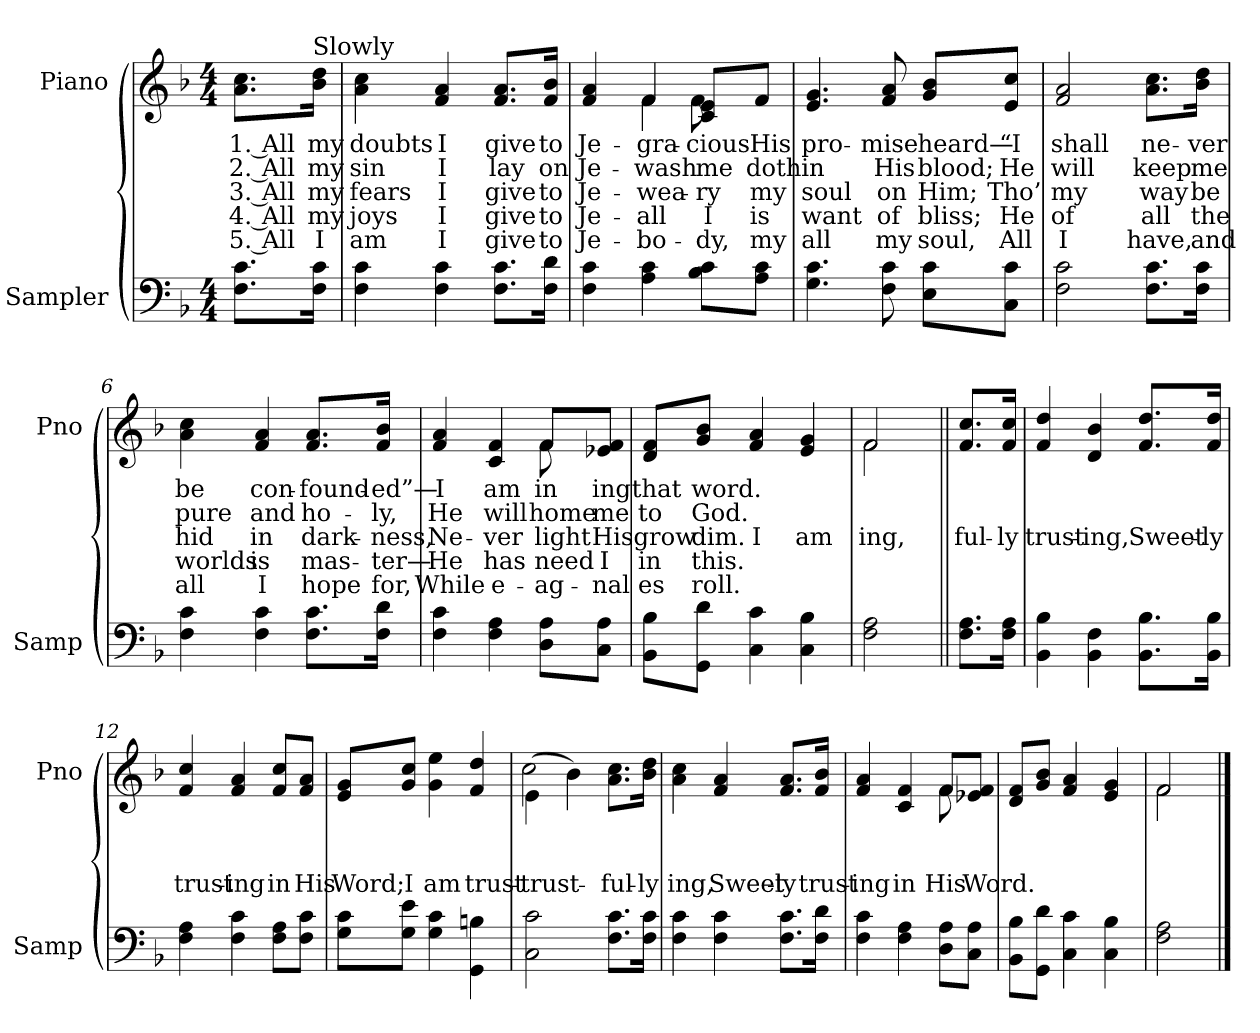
**kern	**kern	**text	**text	**text	**text	**text
*part2	*part1	*part1	*part1	*part1	*part1	*part1
*staff2	*staff1	*staff1	*staff1	*staff1	*staff1	*staff1
*I"Sampler	*I"Piano	*	*	*	*	*
*I'Samp	*I'Pno	*	*	*	*	*
*clefF4	*clefG2	*	*	*	*	*
*k[b-]	*k[b-]	*	*	*	*	*
*F:	*F:	*	*	*	*	*
*M4/4	*M4/4	*	*	*	*	*
=1	=1	=1	=1	=1	=1	=1
8.F\ 8.c\L	8.a\ 8.cc\L	1. All	2. All	3. All	4. All	5. All
!	!LO:TX:t=Slowly	!	!	!	!	!
16F\ 16c\Jk	16b-\ 16dd\Jk	my	my	my	my	I
=2	=2	=2	=2	=2	=2	=2
4F 4c	4a 4cc	doubts	sin	fears	joys	am
4F 4c	4f 4a	I	I	I	I	I
8.F\ 8.c\L	8.f/ 8.a/L	give	lay	give	give	give
16F\ 16d\Jk	16f/ 16b-/Jk	to	on	to	to	to
=3	=3	=3	=3	=3	=3	=3
*	*^	*	*	*	*	*
4F 4c	4f 4a	4ryy	Je-	Je-	Je-	Je-	Je-
4A 4c	4f/	4f	gra-	wash	wea-	all	bo-
8B-\ 8c\L	8c/ 8e/L	8f	-cious	me	-ry	I	-dy,
8A\ 8c\J	8f/J	8ryy	His	doth	my	is	my
*	*v	*v	*	*	*	*	*
=4	=4	=4	=4	=4	=4	=4
4.G 4.c	4.e 4.g	pro-	in	soul	want	all
8F 8c	8f 8a	-mise	His	on	of	my
8E\ 8c\L	8g/ 8b-/L	heard—	blood;	Him;	bliss;	soul,
8C\ 8c\J	8e/ 8cc/J	“I	He	Tho’	He	All
=5	=5	=5	=5	=5	=5	=5
2F 2c	2f 2a	shall	will	my	of	I
8.F\ 8.c\L	8.a\ 8.cc\L	ne-	keep	way	all	have,
16F\ 16c\Jk	16b-\ 16dd\Jk	-ver	me	be	the	and
=6	=6	=6	=6	=6	=6	=6
4F 4c	4a 4cc	be	pure	hid	worlds	all
4F 4c	4f 4a	con-	and	in	is	I
8.F\ 8.c\L	8.f/ 8.a/L	-found-	ho-	dark-	mas-	hope
16F\ 16d\Jk	16f/ 16b-/Jk	-ed”—	-ly,	-ness,	-ter—	for,
=7	=7	=7	=7	=7	=7	=7
*	*^	*	*	*	*	*
4F 4c	4f 4a	2ryy	I	He	Ne-	He	While
4F 4A	4c 4f	.	am	will	-ver	has	e-
8D\ 8A\L	8f/L	8f	in	home	light	need	ag-
8C\ 8A\J	8e-X/ 8f/J	8ryy	-ing	me	His	I	-nal
*	*v	*v	*	*	*	*	*
=8	=8	=8	=8	=8	=8	=8
8BB-\ 8B-\L	8d/ 8f/L	that	to	grow	in	-es
8GG\ 8d\J	8g/ 8b-/J	word.	God.	dim.	this.	roll.
4C 4c	4f 4a	.	.	I	.	.
4C 4B-	4e 4g	.	.	am	.	.
=9	=9	=9	=9	=9	=9	=9
*	*^	*	*	*	*	*
2F 2A	2f/	2f	.	.	-ing,	.	.
=10||	=10||	=10||	=10||	=10||	=10||	=10||	=10||
!	!LO:TX:t=Refrain	!	!	!	!	!	!
*	*v	*v	*	*	*	*	*
8.F\ 8.A\L	8.f/ 8.cc/L	.	.	ful-	.	.
16F\ 16A\Jk	16f/ 16cc/Jk	.	.	-ly	.	.
=11	=11	=11	=11	=11	=11	=11
4BB- 4B-	4f 4dd	.	.	trust-	.	.
4BB- 4F	4d 4b-	.	.	-ing,	.	.
8.BB-\ 8.B-\L	8.f/ 8.dd/L	.	.	Sweet-	.	.
16BB-\ 16B-\Jk	16f/ 16dd/Jk	.	.	-ly	.	.
=12	=12	=12	=12	=12	=12	=12
4F 4A	4f 4cc	.	.	trust-	.	.
4F 4c	4f 4a	.	.	-ing	.	.
8F\ 8A\L	8f/ 8cc/L	.	.	in	.	.
8F\ 8c\J	8f/ 8a/J	.	.	His	.	.
=13	=13	=13	=13	=13	=13	=13
8G\ 8c\L	8e/ 8g/L	.	.	Word;	.	.
8G\ 8e\J	8g/ 8cc/J	.	.	I	.	.
4G 4c	4g 4ee	.	.	am	.	.
4GG 4Bn	4f 4dd	.	.	trust-	.	.
=14	=14	=14	=14	=14	=14	=14
*	*^	*	*	*	*	*
2C 2c	(4e\	2cc	.	.	trust-	.	.
.	4b-\)	.	.	.	.	.	.
8.F\ 8.c\L	8.a\ 8.cc\L	4ryy	.	.	ful-	.	.
16F\ 16c\Jk	16b-\ 16dd\Jk	.	.	.	-ly	.	.
*	*v	*v	*	*	*	*	*
=15	=15	=15	=15	=15	=15	=15
4F 4c	4a 4cc	.	.	-ing,	.	.
4F 4c	4f 4a	.	.	Sweet-	.	.
8.F\ 8.c\L	8.f/ 8.a/L	.	.	-ly	.	.
16F\ 16d\Jk	16f/ 16b-/Jk	.	.	trust-	.	.
=16	=16	=16	=16	=16	=16	=16
*	*^	*	*	*	*	*
4F 4c	4f 4a	2ryy	.	.	-ing	.	.
4F 4A	4c 4f	.	.	.	in	.	.
8D\ 8A\L	8f/L	8f	.	.	His	.	.
8C\ 8A\J	8e-X/ 8f/J	8ryy	.	.	Word.	.	.
*	*v	*v	*	*	*	*	*
=17	=17	=17	=17	=17	=17	=17
8BB-\ 8B-\L	8d/ 8f/L	.	.	.	.	.
8GG\ 8d\J	8g/ 8b-/J	.	.	.	.	.
4C 4c	4f 4a	.	.	.	.	.
4C 4B-	4e 4g	.	.	.	.	.
=18	=18	=18	=18	=18	=18	=18
*	*^	*	*	*	*	*
2F 2A	2f/	2f	.	.	.	.	.
*	*v	*v	*	*	*	*	*
==	==	==	==	==	==	==
*-	*-	*-	*-	*-	*-	*-
